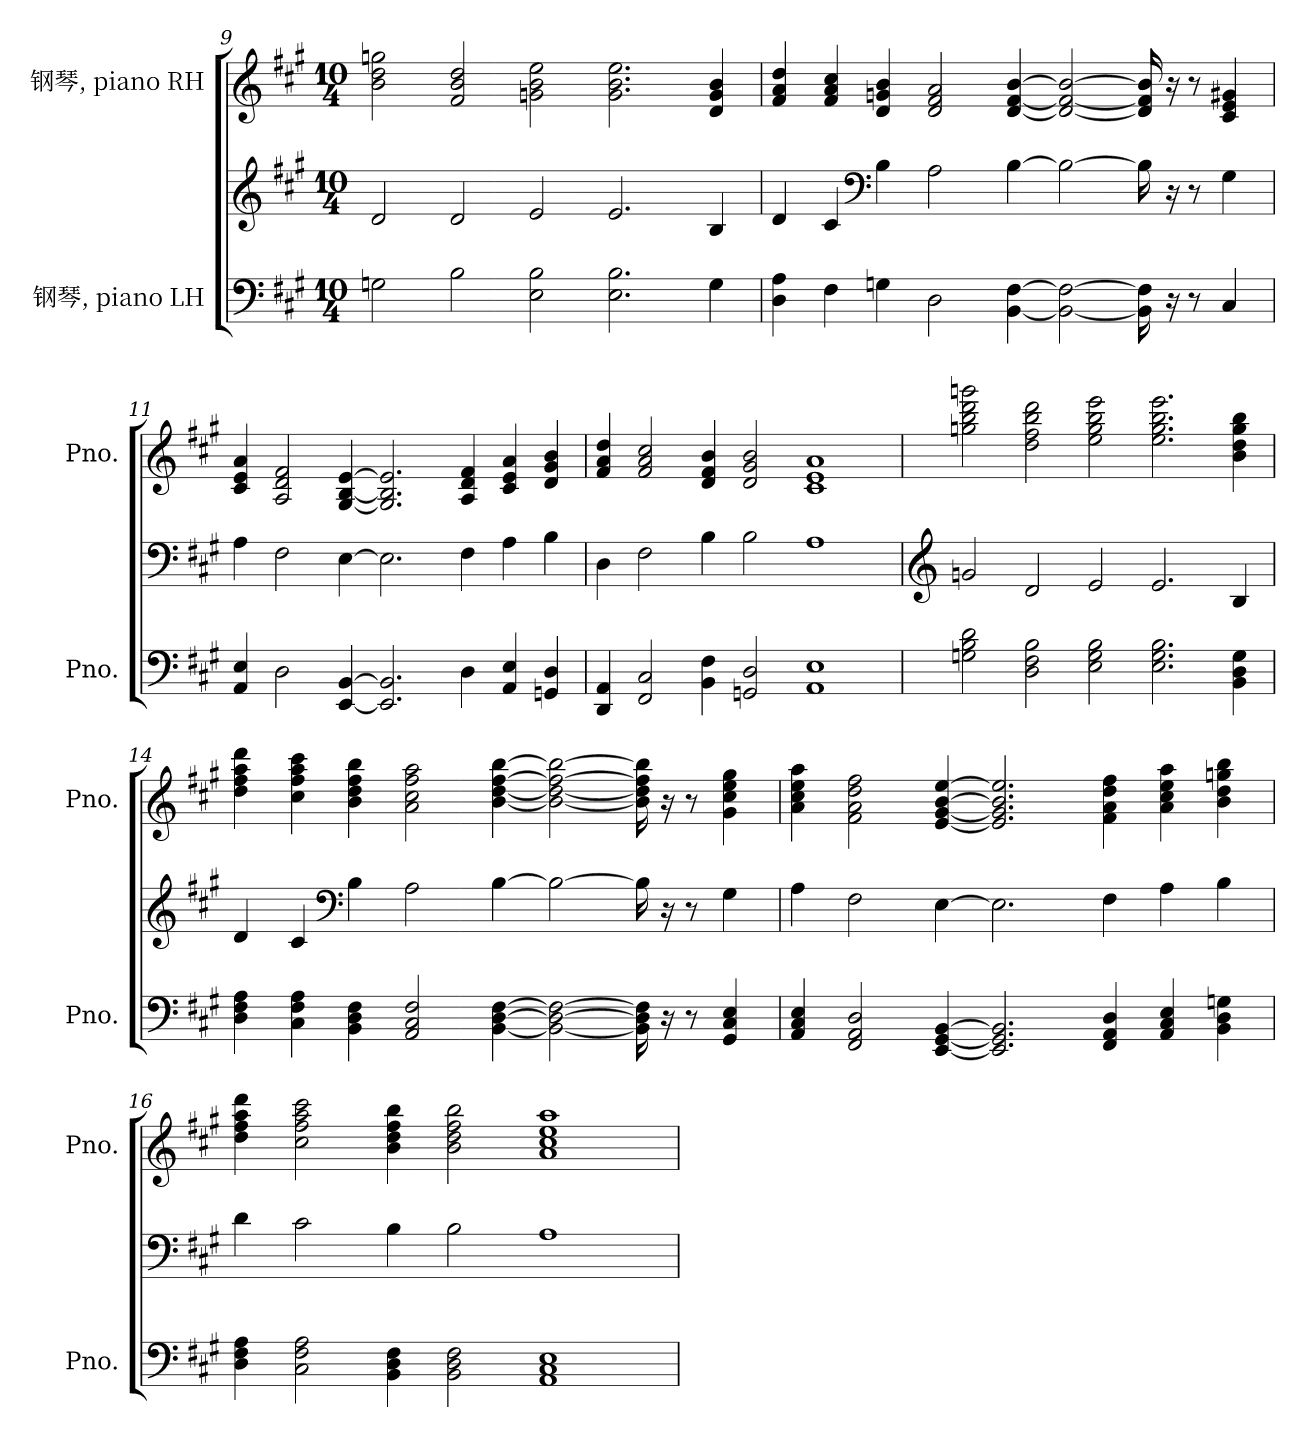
**kern	**kern	**kern
*part2	*part2	*part1
*staff3	*staff2	*staff1
*I"钢琴, piano LH	*	*I"钢琴, piano RH
*I'Pno.	*	*I'Pno.
*clefF4	*clefG2	*clefG2
*k[f#c#g#]	*k[f#c#g#]	*k[f#c#g#]
*M10/4	*M10/4	*M10/4
*MM108	*MM108	*MM108
=9	=9	=9
2Gn\	2d/	2b\ 2dd\ 2ggn\
2B\	2d/	2f#/ 2b/ 2dd/
2E\ 2B\	2e/	2gn\ 2b\ 2ee\
2.E\ 2.B\	2.e/	2.g\ 2.b\ 2.ee\
4G\	4B/	4d/ 4g/ 4b/
!!LO:LB:g=z
=10	=10	=10
4D\ 4A\	4d/	4f#/ 4a/ 4dd/
4F#\	4c#/	4f#/ 4a/ 4cc#/
*	*clefF4	*
4Gn\	4B\	4d/ 4gn/ 4b/
2D\	2A\	2d/ 2f#/ 2a/
[4BB\ [4F#\	[4B\	[4d/ [4f#/ [4b/
2BB\_ 2F#\_	2B\_	2d/_ 2f#/_ 2b/_
16BB\] 16F#\]	16B\]	16d/] 16f#/] 16b/]
16r	16r	16r
8r	8r	8r
*	*	*MM108
4C#/	4G#\	4c#/ 4e/ 4g#X/
=11	=11	=11
4AA/ 4E/	4A\	4c#/ 4e/ 4a/
2D\	2F#\	2A/ 2d/ 2f#/
[4EE/ [4BB/	[4E\	[4G#/ [4B/ [4e/
2.EE/] 2.BB/]	2.E\]	2.G#/] 2.B/] 2.e/]
4D\	4F#\	4A/ 4d/ 4f#/
4AA/ 4E/	4A\	4c#/ 4e/ 4a/
4GGn/ 4D/	4B\	4d/ 4g#/ 4b/
=12	=12	=12
4DD/ 4AA/	4D\	4f#/ 4a/ 4dd/
2FF#/ 2C#/	2F#\	2f#/ 2a/ 2cc#/
4BB\ 4F#\	4B\	4d/ 4f#/ 4b/
2GGn/ 2D/	2B\	2d/ 2g#/ 2b/
1AA 1E	1A	1c# 1e 1a
!!LO:PB:g=z
=13	=13	=13
*	*clefG2	*
*	*	*MM108
2Gn\ 2B\ 2d\	2gn/	2ggn\ 2bb\ 2ddd\ 2gggn\
2D\ 2F#\ 2B\	2d/	2dd\ 2ff#\ 2bb\ 2ddd\
2E\ 2G\ 2B\	2e/	2ee\ 2gg\ 2bb\ 2eee\
2.E\ 2.G\ 2.B\	2.e/	2.ee\ 2.gg\ 2.bb\ 2.eee\
4BB\ 4D\ 4G\	4B/	4b\ 4dd\ 4gg\ 4bb\
=14	=14	=14
4D\ 4F#\ 4A\	4d/	4dd\ 4ff#\ 4aa\ 4ddd\
4C#\ 4F#\ 4A\	4c#/	4cc#\ 4ff#\ 4aa\ 4ccc#\
*	*clefF4	*
4BB\ 4D\ 4F#\	4B\	4b\ 4dd\ 4ff#\ 4bb\
2AA/ 2C#/ 2F#/	2A\	2a\ 2cc#\ 2ff#\ 2aa\
[4BB\ [4D\ [4F#\	[4B\	[4b\ [4dd\ [4ff#\ [4bb\
2BB\_ 2D\_ 2F#\_	2B\_	2b\_ 2dd\_ 2ff#\_ 2bb\_
16BB\] 16D\] 16F#\]	16B\]	16b\] 16dd\] 16ff#\] 16bb\]
16r	16r	16r
8r	8r	8r
*	*	*MM108
4GG#/ 4C#/ 4E/	4G#\	4g#\ 4cc#\ 4ee\ 4gg#\
=15	=15	=15
4AA/ 4C#/ 4E/	4A\	4a\ 4cc#\ 4ee\ 4aa\
2FF#/ 2AA/ 2D/	2F#\	2f#\ 2a\ 2dd\ 2ff#\
[4EE/ [4GG#/ [4BB/	[4E\	[4e/ [4g#/ [4b/ [4ee/
2.EE/] 2.GG#/] 2.BB/]	2.E\]	2.e/] 2.g#/] 2.b/] 2.ee/]
4FF#/ 4AA/ 4D/	4F#\	4f#\ 4a\ 4dd\ 4ff#\
4AA/ 4C#/ 4E/	4A\	4a\ 4cc#\ 4ee\ 4aa\
4BB\ 4D\ 4Gn\	4B\	4b\ 4dd\ 4ggn\ 4bb\
=16	=16	=16
*	*	*MM107
4D\ 4F#\ 4A\	4d\	4dd\ 4ff#\ 4aa\ 4ddd\
*	*	*MM106
2C#\ 2F#\ 2A\	2c#\	2cc#\ 2ff#\ 2aa\ 2ccc#\
*	*	*MM104
4BB\ 4D\ 4F#\	4B\	4b\ 4dd\ 4ff#\ 4bb\
*	*	*MM103
2BB\ 2D\ 2F#\	2B\	2b\ 2dd\ 2ff#\ 2bb\
*	*	*MM100
1AA 1C# 1E	1A	1a 1cc# 1ee 1aa
=	=	=
*-	*-	*-
